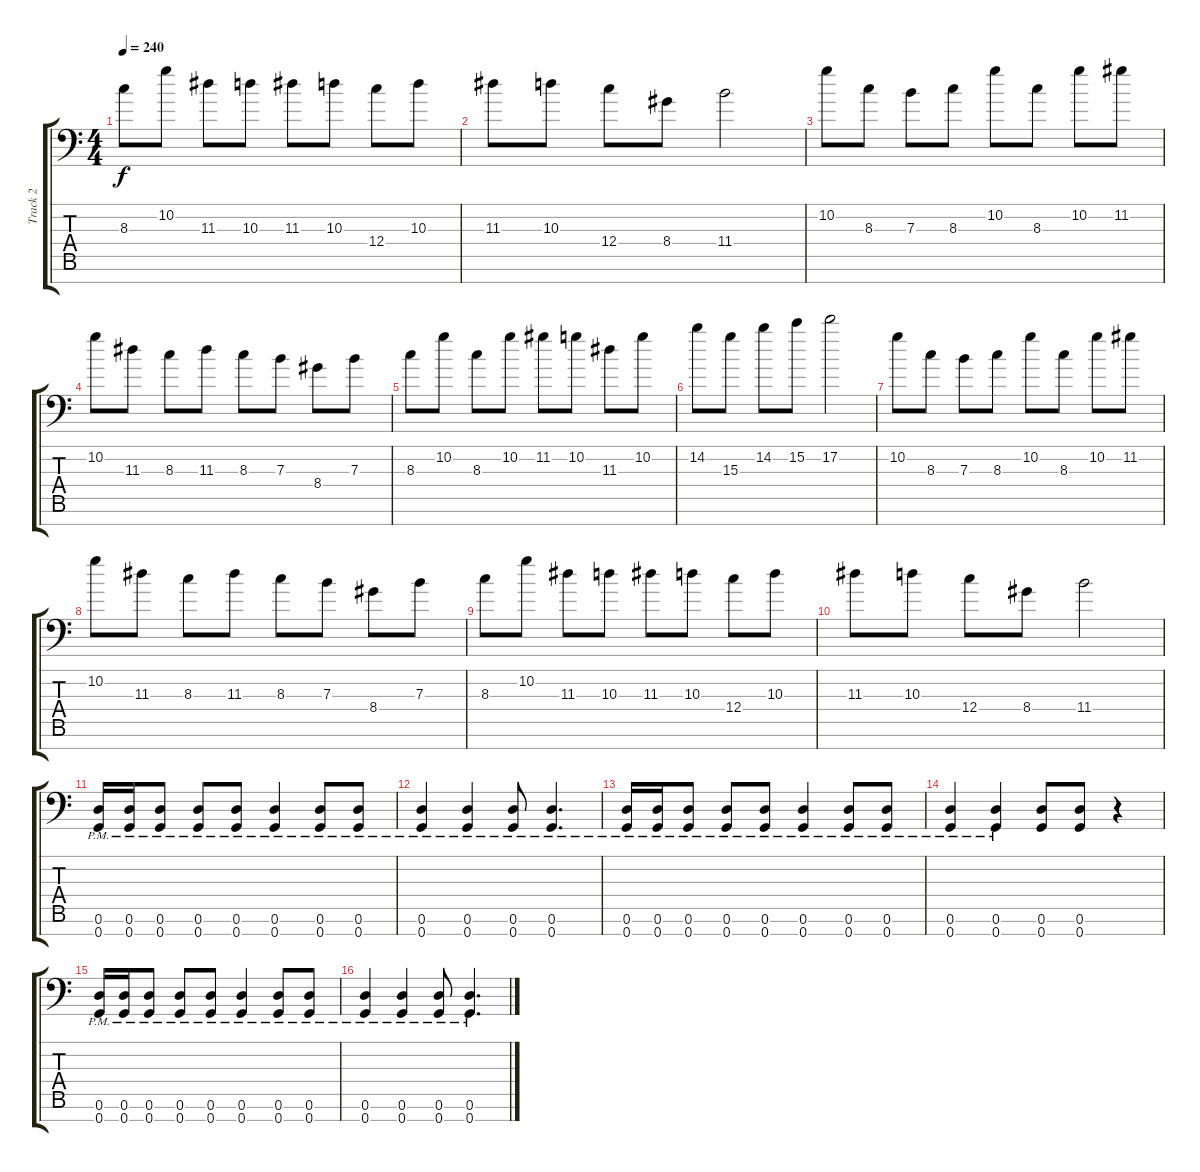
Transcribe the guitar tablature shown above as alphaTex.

\track ("Track 2" "Track 2") {instrument acousticguitarsteel}
\staff {score tabs}
\tuning (D4 A3 E3 C3 G2 D2 G1) {hide}
\ts (4 4)
\tempo 240
\clef f4
\ks c
8.3.8{dy f} 10.2.8 11.3.8 10.3.8 11.3.8 10.3.8 12.4.8 10.3.8 |
11.3.8 10.3.8 12.4.8 8.4.8 11.4.2 |
10.2.8 8.3.8 7.3.8 8.3.8 10.2.8 8.3.8 10.2.8 11.2.8 |
10.2.8 11.3.8 8.3.8 11.3.8 8.3.8 7.3.8 8.4.8 7.3.8 |
8.3.8 10.2.8 8.3.8 10.2.8 11.2.8 10.2.8 11.3.8 10.2.8 |
14.2.8 15.3.8 14.2.8 15.2.8 17.2.2 |
10.2.8 8.3.8 7.3.8 8.3.8 10.2.8 8.3.8 10.2.8 11.2.8 |
10.2.8 11.3.8 8.3.8 11.3.8 8.3.8 7.3.8 8.4.8 7.3.8 |
8.3.8 10.2.8 11.3.8 10.3.8 11.3.8 10.3.8 12.4.8 10.3.8 |
11.3.8 10.3.8 12.4.8 8.4.8 11.4.2 |
(0.6 0.7{pm}).16 (0.6 0.7{pm}).16 (0.6 0.7{pm}).8 (0.6 0.7{pm}).8 (0.6 0.7{pm}).8 (0.6 0.7{pm}).4 (0.6 0.7{pm}).8 (0.6 0.7{pm}).8 |
(0.6 0.7{pm}).4 (0.6 0.7{pm}).4 (0.6 0.7{pm}).8 (0.6 0.7{pm}).4{d} |
(0.6 0.7{pm}).16 (0.6 0.7{pm}).16 (0.6 0.7{pm}).8 (0.6 0.7{pm}).8 (0.6 0.7{pm}).8 (0.6 0.7{pm}).4 (0.6 0.7{pm}).8 (0.6 0.7{pm}).8 |
(0.6 0.7{pm}).4 (0.6 0.7{pm}).4 (0.6 0.7).8 (0.6 0.7).8 r.4 |
(0.6 0.7{pm}).16 (0.6 0.7{pm}).16 (0.6 0.7{pm}).8 (0.6 0.7{pm}).8 (0.6 0.7{pm}).8 (0.6 0.7{pm}).4 (0.6 0.7{pm}).8 (0.6 0.7{pm}).8 |
(0.6 0.7{pm}).4 (0.6{pm} 0.7{pm}).4 (0.6 0.7{pm}).8 (0.6 0.7{pm}).4{d}
